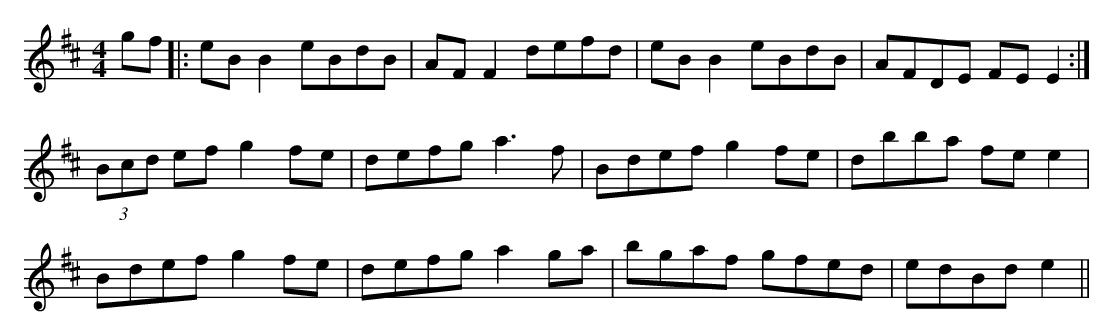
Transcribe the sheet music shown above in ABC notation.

X:1
M:4/4
K:Edor
gf|:eB B2 eBdB|AF F2 defd|eB B2 eBdB|AFDE FE E2:|
(3Bcd ef g2 fe|defg a3f|Bdef g2 fe|dbba fe e2|
Bdef g2 fe|defg a2 ga|bgaf gfed|edBd e2||
